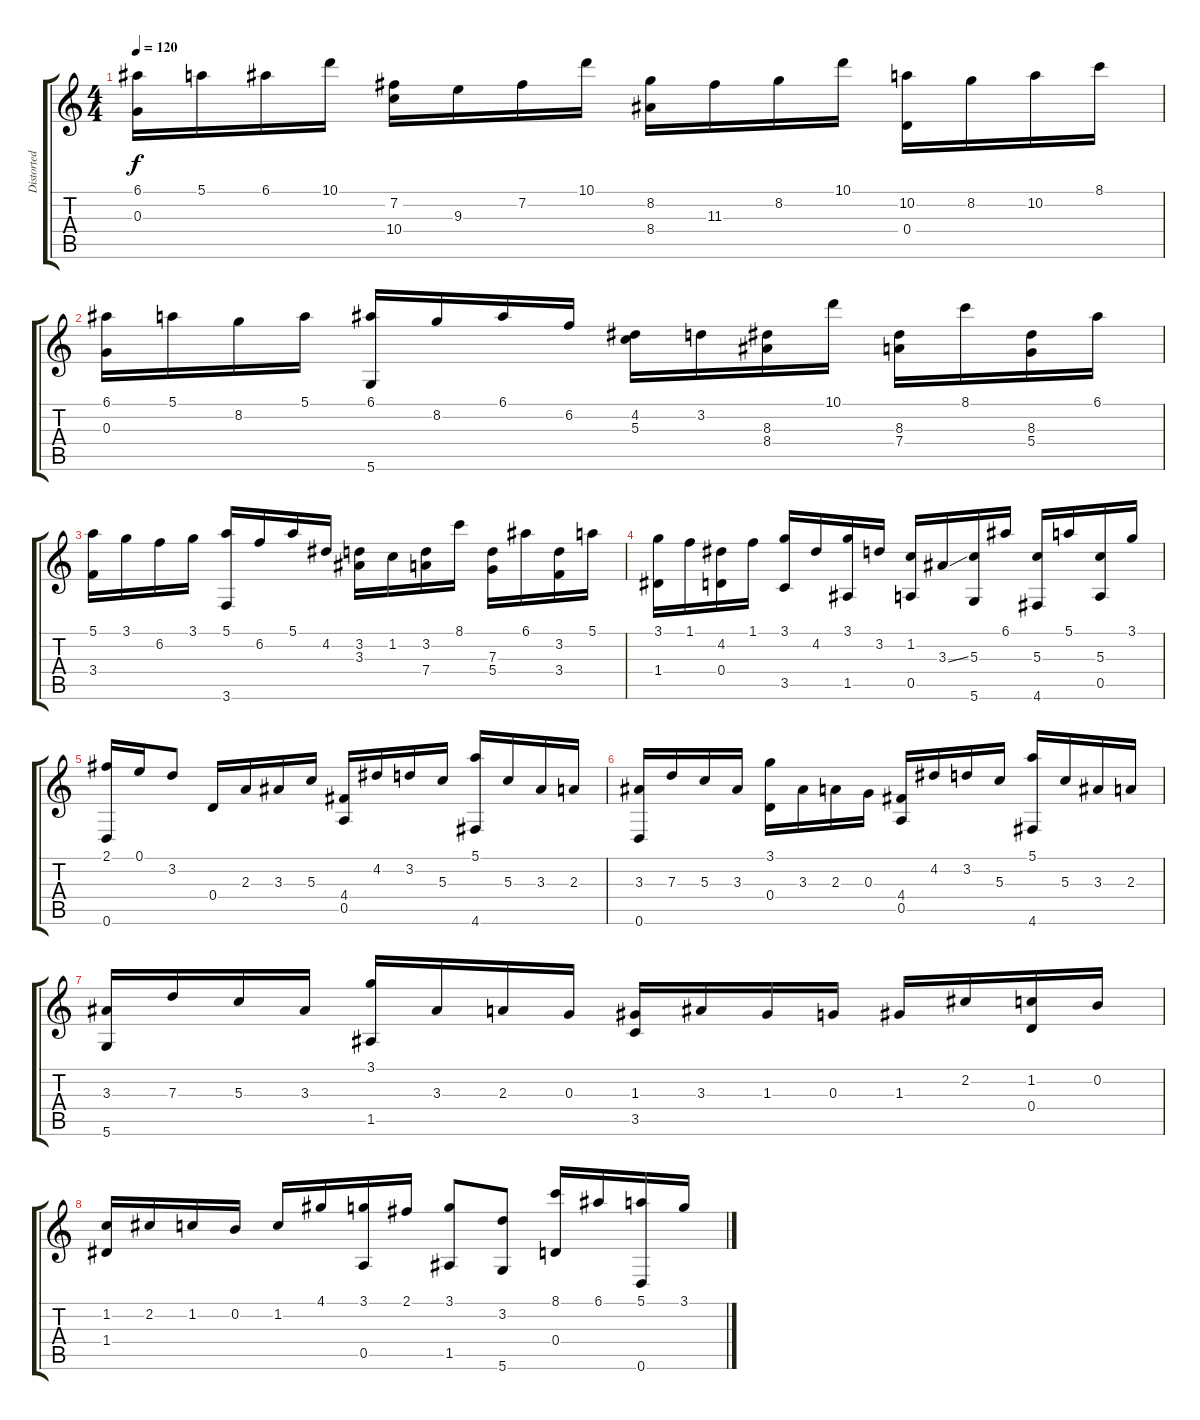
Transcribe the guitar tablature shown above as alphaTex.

\track ("Distorted Riff" "Distorted ") {instrument overdrivenguitar}
\staff {score tabs}
\tuning (E4 B3 G3 D3 A2 D2) {hide}
\ts (4 4)
\tempo 120
\clef g2
\ks c
(6.1 0.3).16{dy f} 5.1.16 6.1.16 10.1.16 (7.2 10.4).16 9.3.16 7.2.16 10.1.16 (8.2 8.4).16 11.3.16 8.2.16 10.1.16 (10.2 0.4).16 8.2.16 10.2.16 8.1.16 |
(6.1 0.3).16 5.1.16 8.2.16 5.1.16 (6.1 5.6).16 8.2.16 6.1.16 6.2.16 (4.2 5.3).16 3.2.16 (8.3 8.4).16 10.1.16 (8.3 7.4).16 8.1.16 (8.3 5.4).16 6.1.16 |
(5.1 3.4).16 3.1.16 6.2.16 3.1.16 (5.1 3.6).16 6.2.16 5.1.16 4.2.16 (3.2 3.3).16 1.2.16 (3.2 7.4).16 8.1.16 (7.3 5.4).16 6.1.16 (3.2 3.4).16 5.1.16 |
(3.1 1.4).16 1.1.16 (4.2 0.4).16 1.1.16 (3.1 3.5).16 4.2.16 (3.1 1.5).16 3.2.16 (1.2 0.5).16 3.3{ss}.16 (5.3 5.6).16 6.1.16 (5.3 4.6).16 5.1.16 (5.3 0.5).16 3.1.16 |
(2.1 0.6).16 0.1.16 3.2.8 0.4.16 2.3.16 3.3.16 5.3.16 (4.4 0.5).16 4.2.16 3.2.16 5.3.16 (5.1 4.6).16 5.3.16 3.3.16 2.3.16 |
(3.3 0.6).16 7.3.16 5.3.16 3.3.16 (3.1 0.4).16 3.3.16 2.3.16 0.3.16 (4.4 0.5).16 4.2.16 3.2.16 5.3.16 (5.1 4.6).16 5.3.16 3.3.16 2.3.16 |
(3.3 5.6).16 7.3.16 5.3.16 3.3.16 (3.1 1.5).16 3.3.16 2.3.16 0.3.16 (1.3 3.5).16 3.3.16 1.3.16 0.3.16 1.3.16 2.2.16 (1.2 0.4).16 0.2.16 |
(1.2 1.4).16 2.2.16 1.2.16 0.2.16 1.2.16 4.1.16 (3.1 0.5).16 2.1.16 (3.1 1.5).8 (3.2 5.6).8 (8.1 0.4).16 6.1.16 (5.1 0.6).16 3.1.16
